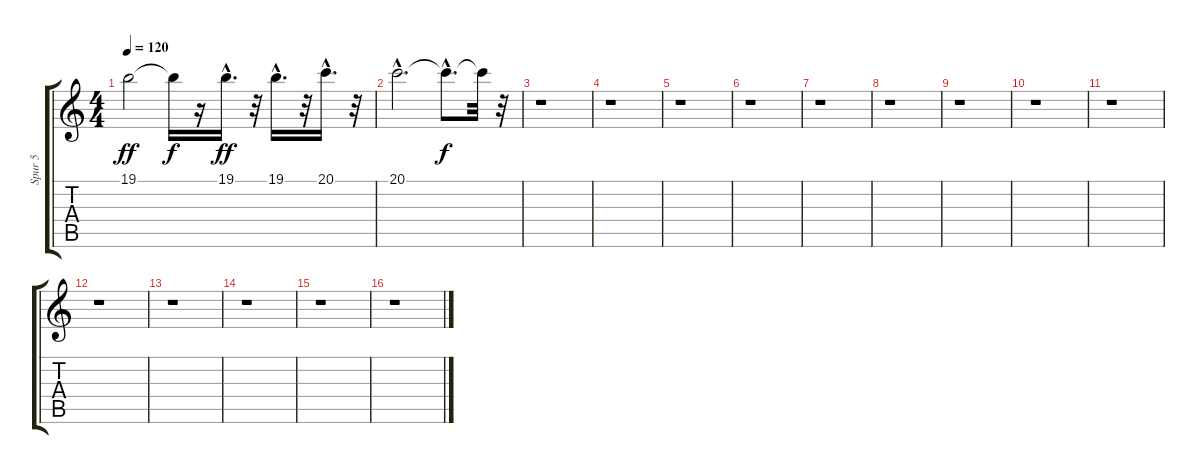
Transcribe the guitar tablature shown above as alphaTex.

\track ("Spur 5" "Spur 5") {instrument fx5brightness}
\staff {score tabs}
\tuning (E4 B3 G3 D3 A2 E2) {hide}
\ts (4 4)
\tempo 120
\clef g2
\ks c
19.1.2{dy ff} 19.1{t}.16{dy f} r.16 19.1{hac}.16{d dy ff} r.32 19.1{hac}.16{d} r.32 20.1{hac}.16{d} r.32 |
20.1{hac}.2{d} 20.1{hac t}.8{d dy f} 20.1{t}.32 r.32 |
r.1 |
r.1 |
r.1 |
r.1 |
r.1 |
r.1 |
r.1 |
r.1 |
r.1 |
r.1 |
r.1 |
r.1 |
r.1 |
r.1
